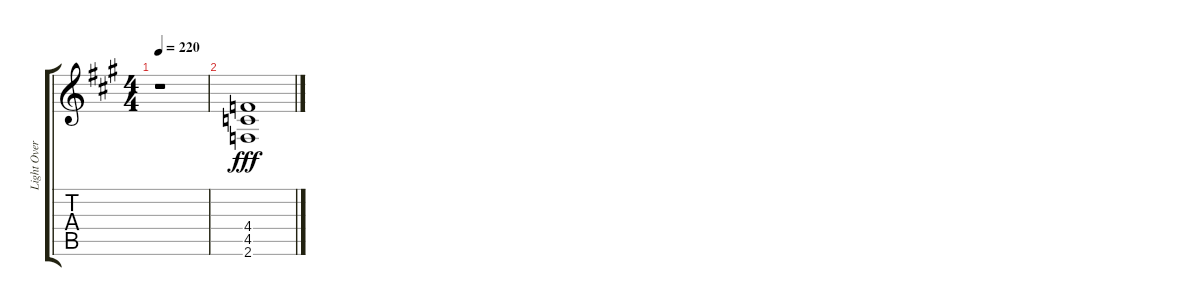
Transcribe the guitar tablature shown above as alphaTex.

\track ("Light Overdrive Rhythm" "Light Over") {instrument overdrivenguitar}
\staff {score tabs}
\tuning (Eb4 Bb3 Gb3 Db3 Ab2 Eb2) {hide}
\ts (4 4)
\tempo 220
\clef g2
\ks a
r.1{dy fff} |
(4.4 4.5 2.6).1
